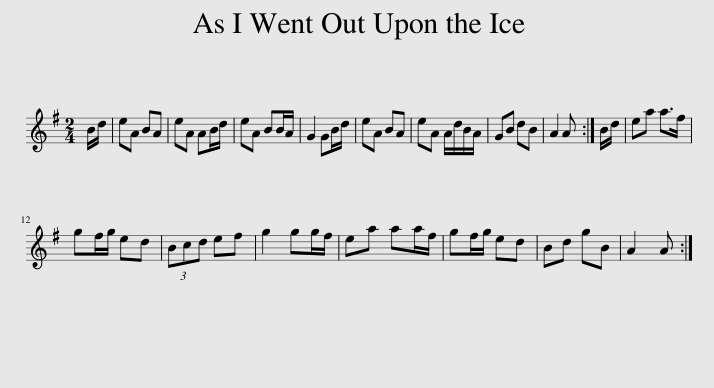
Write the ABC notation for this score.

X:1
L:1/8
M:2/4
I:linebreak $
K:G
V:1 treble
V:1
 B/d/ | eA BA | eA AB/d/ | eA BB/A/ | G2 GB/d/ | %5
 eA BA | eA A/d/B/A/ | GB dB | A2 A :| B/d/ | %10
 ea a>f |$ gf/g/ ed | (3Bcd ef | g2 gg/f/ | ea aa/f/ | %15
 gf/g/ ed | Bd gB | A2 A :| %18
